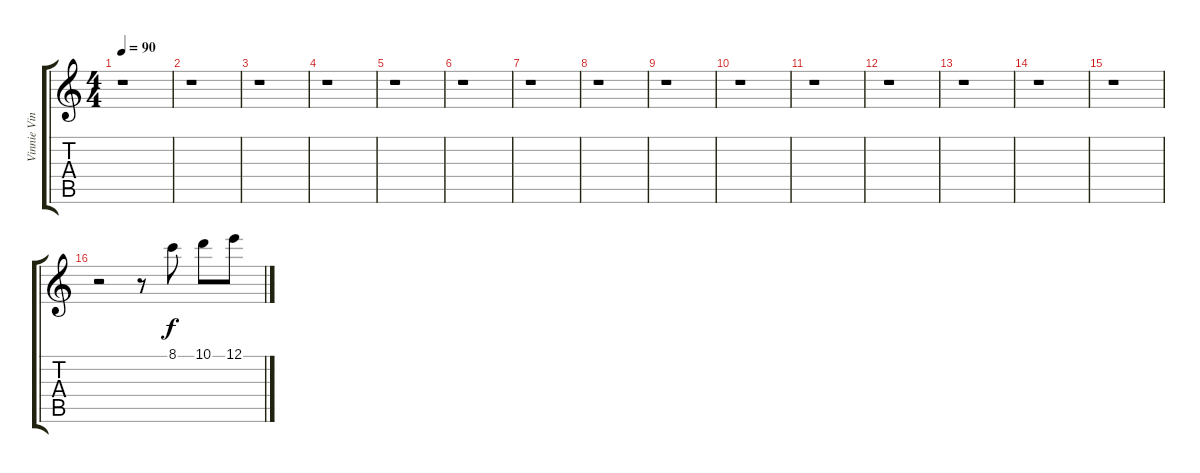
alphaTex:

\track ("Vinnie Vincent" "Vinnie Vin") {instrument distortionguitar}
\staff {score tabs}
\tuning (E4 B3 G3 D3 A2 E2) {hide}
\ts (4 4)
\tempo 90
\clef g2
\ks c
r.1{dy f instrument distortionguitar} |
r.1 |
r.1 |
r.1 |
r.1 |
r.1 |
r.1 |
r.1 |
r.1 |
r.1 |
r.1 |
r.1 |
r.1 |
r.1 |
r.1 |
r.2 r.8 8.1.8 10.1.8 12.1.8
